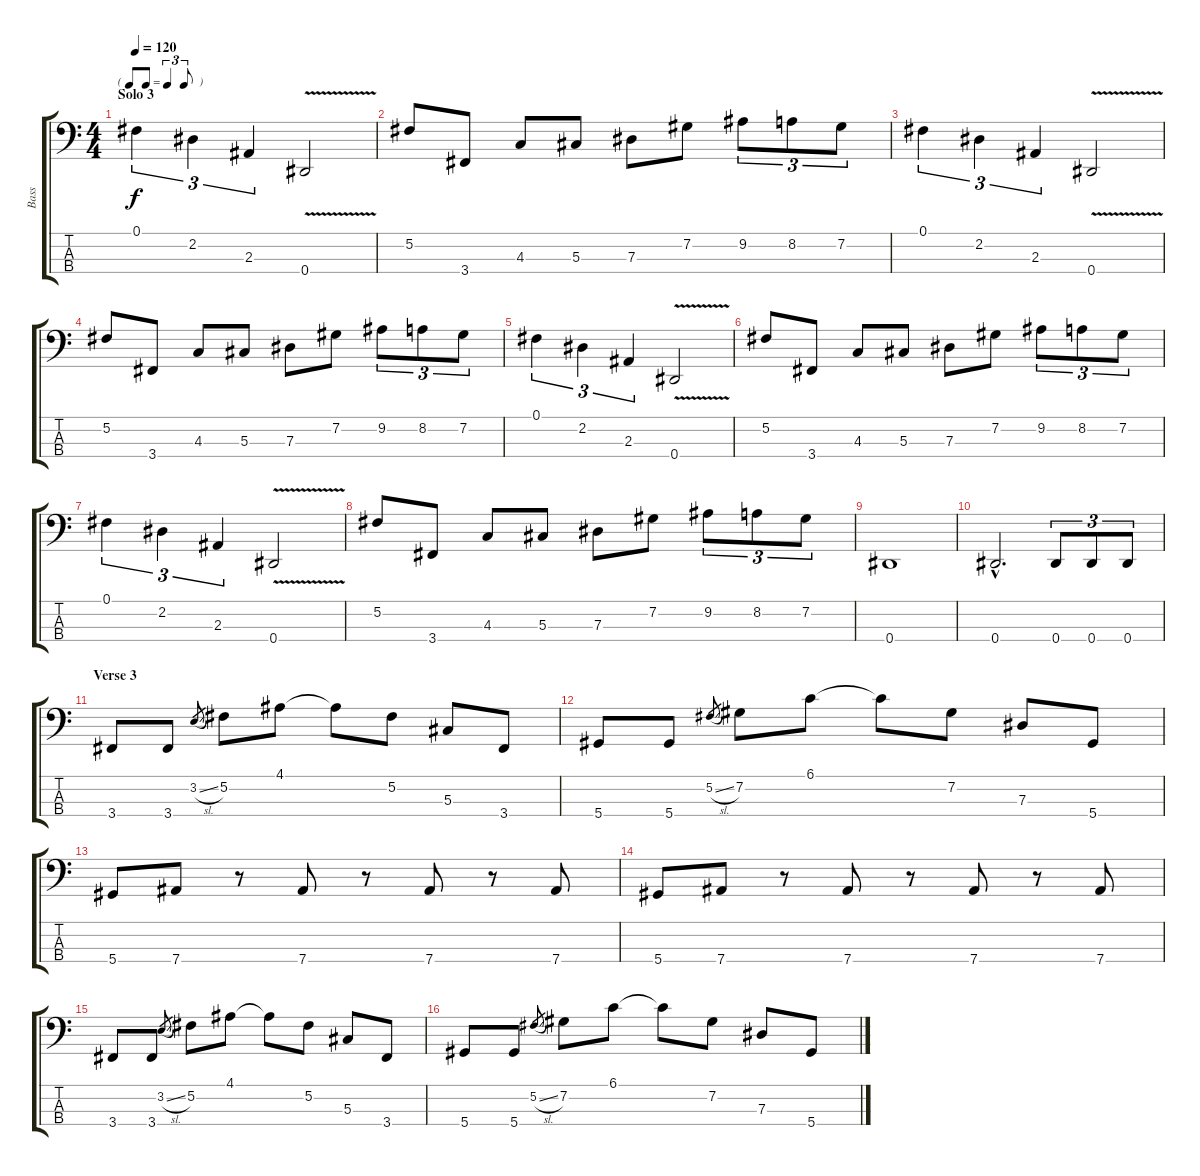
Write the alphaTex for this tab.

\track ("Bass" "Bass") {instrument electricbasspick}
\staff {score tabs}
\tuning (Gb2 Db2 Ab1 Eb1) {hide}
\ts (4 4)
\tf triplet8th
\section ("" "Solo 3")
\tempo 120
\clef f4
\ks c
0.1.4{tu (3 2) dy f} 2.2.4{tu (3 2)} 2.3.4{tu (3 2)} 0.4{v}.2 |
5.2.8 3.4.8 4.3.8 5.3.8 7.3.8 7.2.8 9.2.8{tu (3 2)} 8.2.8{tu (3 2)} 7.2.8{tu (3 2)} |
0.1.4{tu (3 2)} 2.2.4{tu (3 2)} 2.3.4{tu (3 2)} 0.4{v}.2 |
5.2.8 3.4.8 4.3.8 5.3.8 7.3.8 7.2.8 9.2.8{tu (3 2)} 8.2.8{tu (3 2)} 7.2.8{tu (3 2)} |
0.1.4{tu (3 2)} 2.2.4{tu (3 2)} 2.3.4{tu (3 2)} 0.4{v}.2 |
5.2.8 3.4.8 4.3.8 5.3.8 7.3.8 7.2.8 9.2.8{tu (3 2)} 8.2.8{tu (3 2)} 7.2.8{tu (3 2)} |
0.1.4{tu (3 2)} 2.2.4{tu (3 2)} 2.3.4{tu (3 2)} 0.4{v}.2 |
5.2.8 3.4.8 4.3.8 5.3.8 7.3.8 7.2.8 9.2.8{tu (3 2)} 8.2.8{tu (3 2)} 7.2.8{tu (3 2)} |
0.4.1 |
0.4{hac}.2{d} 0.4.8{tu (3 2)} 0.4.8{tu (3 2)} 0.4.8{tu (3 2)} |
\section ("" "Verse 3")
3.4.8 3.4.8 3.2{sl}.8{gr} 5.2.8 4.1.8 4.1{t}.8 5.2.8 5.3.8 3.4.8 |
5.4.8 5.4.8 5.2{sl}.8{gr} 7.2.8 6.1.8 6.1{t}.8 7.2.8 7.3.8 5.4.8 |
5.4.8 7.4.8 r.8 7.4.8 r.8 7.4.8 r.8 7.4.8 |
5.4.8 7.4.8 r.8 7.4.8 r.8 7.4.8 r.8 7.4.8 |
3.4.8 3.4.8 3.2{sl}.8{gr} 5.2.8 4.1.8 4.1{t}.8 5.2.8 5.3.8 3.4.8 |
5.4.8 5.4.8 5.2{sl}.8{gr} 7.2.8 6.1.8 6.1{t}.8 7.2.8 7.3.8 5.4.8
